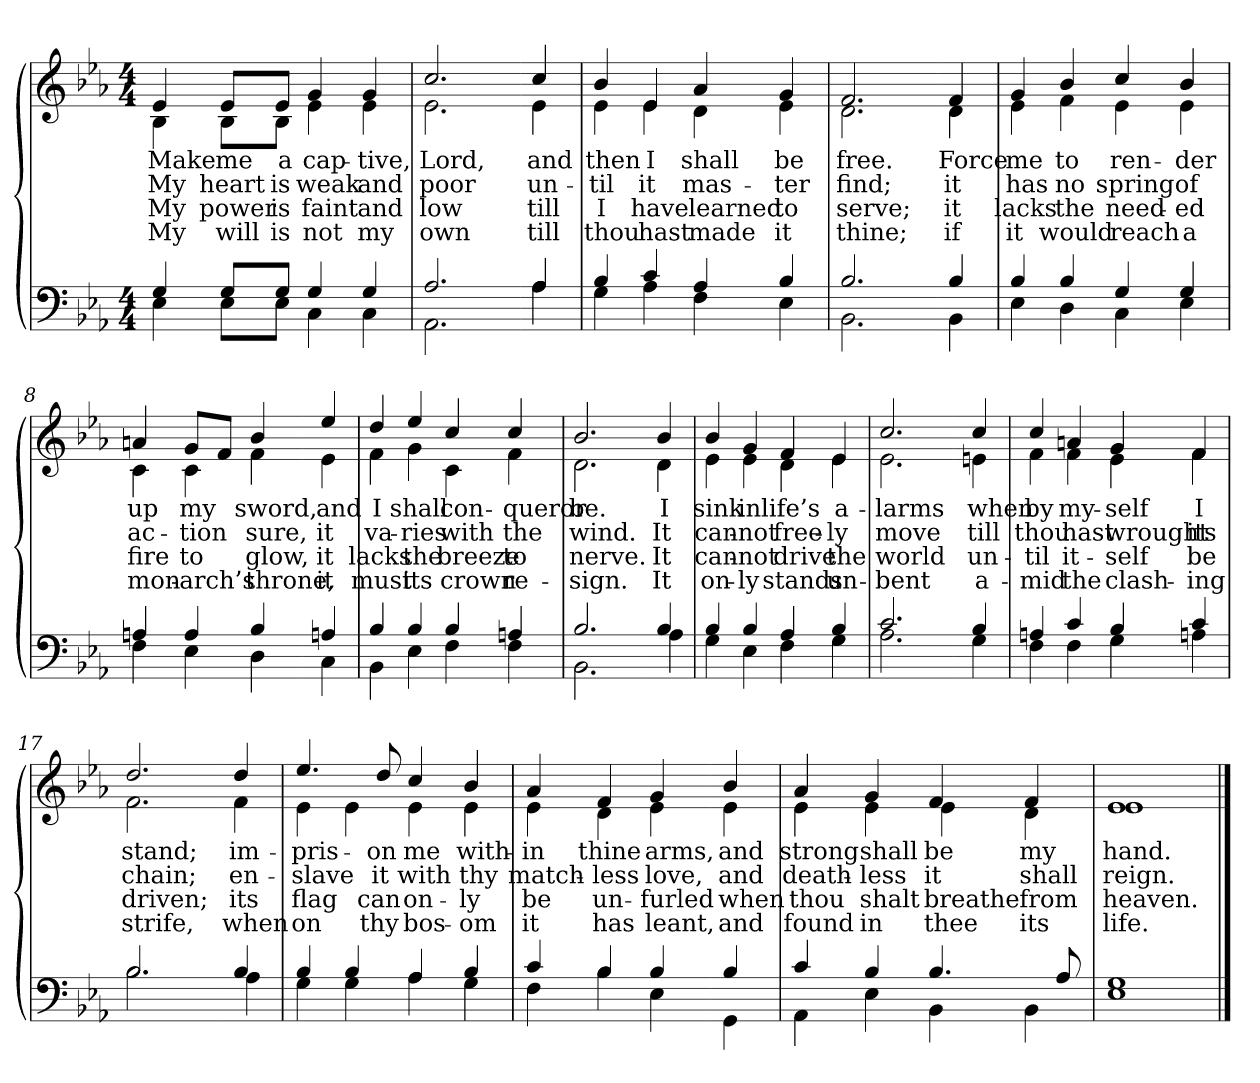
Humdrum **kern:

**kern	**kern	**text	**text	**text	**text
*part2	*part1	*part1	*part1	*part1	*part1
*staff2	*staff1	*staff1	*staff1	*staff1	*staff1
*clefF4	*clefG2	*	*	*	*
*k[b-e-a-]	*k[b-e-a-]	*	*	*	*
*M4/4	*M4/4	*	*	*	*
=1	=1	=1	=1	=1	=1
*^	*	*	*	*	*
!	!	!LO:TX:b:i:t=Verse	!	!	!	!
!	!	!	!LO:LY:b	!LO:LY:b	!LO:LY:b	!LO:LY:b
*	*	*^	*	*	*	*
4G/	4E-\	4e-/	4B-\	Make	My	My	My
!	!	!	!	!LO:LY:b	!LO:LY:b	!LO:LY:b	!LO:LY:b
8G/L	8E-\L	8e-/L	8B-\L	me	heart	power	will
!	!	!	!	!LO:LY:b	!LO:LY:b	!LO:LY:b	!LO:LY:b
8G/J	8E-\J	8e-/J	8B-\J	a	is	is	is
!	!	!	!	!LO:LY:b	!LO:LY:b	!LO:LY:b	!LO:LY:b
4G/	4C\	4g/	4e-\	cap-	weak	faint	not
!	!	!	!	!LO:LY:b	!LO:LY:b	!LO:LY:b	!LO:LY:b
4G/	4C\	4g/	4e-\	-tive,	and	and	my
=2	=2	=2	=2	=2	=2	=2	=2
!	!	!	!	!LO:LY:b	!LO:LY:b	!LO:LY:b	!LO:LY:b
2.A-/	2.AA-\	2.cc/	2.e-\	Lord,	poor	low	own
!!LO:LB:g=z	!!
=3-	=3-	=3-	=3-	=3-	=3-	=3-	=3-
!	!	!	!	!LO:LY:b	!LO:LY:b	!LO:LY:b	!LO:LY:b
4A-/	4A-\	4cc/	4e-\	and	un-	till	till
=4	=4	=4	=4	=4	=4	=4	=4
!	!	!	!	!LO:LY:b	!LO:LY:b	!LO:LY:b	!LO:LY:b
4B-/	4G\	4b-/	4e-\	then	-til	I	thou
!	!	!	!	!LO:LY:b	!LO:LY:b	!LO:LY:b	!LO:LY:b
4c/	4A-\	4e-/	4e-\	I	it	have	hast
!	!	!	!	!LO:LY:b	!LO:LY:b	!LO:LY:b	!LO:LY:b
4A-/	4F\	4a-/	4d\	shall	mas-	learned	made
!	!	!	!	!LO:LY:b	!LO:LY:b	!LO:LY:b	!LO:LY:b
4B-/	4E-\	4g/	4e-\	be	-ter	to	it
=5	=5	=5	=5	=5	=5	=5	=5
!	!	!	!	!LO:LY:b	!LO:LY:b	!LO:LY:b	!LO:LY:b
2.B-/	2.BB-\	2.f/	2.d\	free.	find;	serve;	thine;
!!LO:LB:g=z	!!
=6-	=6-	=6-	=6-	=6-	=6-	=6-	=6-
!	!	!	!	!LO:LY:b	!LO:LY:b	!LO:LY:b	!LO:LY:b
4B-/	4BB-\	4f/	4d\	Force	it	it	if
=7	=7	=7	=7	=7	=7	=7	=7
!	!	!	!	!LO:LY:b	!LO:LY:b	!LO:LY:b	!LO:LY:b
4B-/	4E-\	4g/	4e-\	me	has	lacks	it
!	!	!	!	!LO:LY:b	!LO:LY:b	!LO:LY:b	!LO:LY:b
4B-/	4D\	4b-/	4f\	to	no	the	would
!	!	!	!	!LO:LY:b	!LO:LY:b	!LO:LY:b	!LO:LY:b
4G/	4C\	4cc/	4e-\	ren-	spring	need-	reach
!	!	!	!	!LO:LY:b	!LO:LY:b	!LO:LY:b	!LO:LY:b
4G/	4E-\	4b-/	4e-\	-der	of	-ed	a
=8	=8	=8	=8	=8	=8	=8	=8
!	!	!	!	!LO:LY:b	!LO:LY:b	!LO:LY:b	!LO:LY:b
4An/	4F\	4an/	4c\	up	ac-	fire	mon-
!	!	!	!	!LO:LY:b	!LO:LY:b	!LO:LY:b	!LO:LY:b
4A/	4E-\	8g/L	4c\	my	-tion	to	-arch’s
.	.	8f/J	.	.	.	.	.
!	!	!	!	!LO:LY:b	!LO:LY:b	!LO:LY:b	!LO:LY:b
4B-/	4D\	4b-/	4f\	sword,	sure,	glow,	throne,
!!LO:LB:g=z	!!
=9-	=9-	=9-	=9-	=9-	=9-	=9-	=9-
!	!	!	!	!LO:LY:b	!LO:LY:b	!LO:LY:b	!LO:LY:b
4An/	4C\	4ee-/	4e-\	and	it	it	it
=10	=10	=10	=10	=10	=10	=10	=10
!	!	!	!	!LO:LY:b	!LO:LY:b	!LO:LY:b	!LO:LY:b
4B-/	4BB-\	4dd/	4f\	I	va-	lacks	must
!	!	!	!	!LO:LY:b	!LO:LY:b	!LO:LY:b	!LO:LY:b
4B-/	4E-\	4ee-/	4g\	shall	-ries	the	its
!	!	!	!	!LO:LY:b	!LO:LY:b	!LO:LY:b	!LO:LY:b
4B-/	4F\	4cc/	4c\	con-	with	breeze	crown
!	!	!	!	!LO:LY:b	!LO:LY:b	!LO:LY:b	!LO:LY:b
4Ani/	4F\	4cc/	4f\	-queror	the	to	re-
=11	=11	=11	=11	=11	=11	=11	=11
!	!	!	!	!LO:LY:b	!LO:LY:b	!LO:LY:b	!LO:LY:b
2.B-/	2.BB-\	2.b-/	2.d\	be.	wind.	nerve.	-sign.
!!LO:LB:g=z	!!
=12-	=12-	=12-	=12-	=12-	=12-	=12-	=12-
!	!	!	!	!LO:LY:b	!LO:LY:b	!LO:LY:b	!LO:LY:b
4B-/	4A-\	4b-/	4d\	I	It	It	It
=13	=13	=13	=13	=13	=13	=13	=13
!	!	!	!	!LO:LY:b	!LO:LY:b	!LO:LY:b	!LO:LY:b
4B-/	4G\	4b-/	4e-\	sink	can-	can-	on-
!	!	!	!	!LO:LY:b	!LO:LY:b	!LO:LY:b	!LO:LY:b
4B-/	4E-\	4g/	4e-\	in	-not	-not	-ly
!	!	!	!	!LO:LY:b	!LO:LY:b	!LO:LY:b	!LO:LY:b
4A-/	4F\	4f/	4d\	life’s	free-	drive	stands
!	!	!	!	!LO:LY:b	!LO:LY:b	!LO:LY:b	!LO:LY:b
4B-/	4G\	4e-/	4e-\	a-	-ly	the	un-
=14	=14	=14	=14	=14	=14	=14	=14
!	!	!	!	!LO:LY:b	!LO:LY:b	!LO:LY:b	!LO:LY:b
2.c/	2.A-\	2.cc/	2.e-\	-larms	move	world	-bent
!!LO:LB:g=z	!!
=15-	=15-	=15-	=15-	=15-	=15-	=15-	=15-
!	!	!	!	!LO:LY:b	!LO:LY:b	!LO:LY:b	!LO:LY:b
4B-/	4G\	4cc/	4en\	when	till	un-	a-
=16	=16	=16	=16	=16	=16	=16	=16
!	!	!	!	!LO:LY:b	!LO:LY:b	!LO:LY:b	!LO:LY:b
4Ani/	4F\	4cc/	4f\	by	thou	-til	-mid
!	!	!	!	!LO:LY:b	!LO:LY:b	!LO:LY:b	!LO:LY:b
4c/	4F\	4an/	4f\	my-	hast	it-	the
!	!	!	!	!LO:LY:b	!LO:LY:b	!LO:LY:b	!LO:LY:b
4B-/	4G\	4g/	4e-i\	-self	wrought	-self	clash-
!	!	!	!	!LO:LY:b	!LO:LY:b	!LO:LY:b	!LO:LY:b
4c/	4Ani\	4f/	4f\	I	its	be	-ing
=17	=17	=17	=17	=17	=17	=17	=17
!	!	!	!	!LO:LY:b	!LO:LY:b	!LO:LY:b	!LO:LY:b
2.B-/	2.B-\	2.dd/	2.f\	stand;	chain;	driven;	strife,
!!LO:LB:g=z	!!
=18-	=18-	=18-	=18-	=18-	=18-	=18-	=18-
!	!	!	!	!LO:LY:b	!LO:LY:b	!LO:LY:b	!LO:LY:b
4B-/	4A-\	4dd/	4f\	im-	en-	its	when
=19	=19	=19	=19	=19	=19	=19	=19
!	!	!	!	!LO:LY:b	!LO:LY:b	!LO:LY:b	!LO:LY:b
4B-/	4G\	4.ee-/	4e-\	-pris-	-slave	flag	on
4B-/	4G\	.	4e-\	.	.	.	.
!	!	!	!	!LO:LY:b	!LO:LY:b	!LO:LY:b	!LO:LY:b
.	.	8dd/	.	-on	it	can	thy
!	!	!	!	!LO:LY:b	!LO:LY:b	!LO:LY:b	!LO:LY:b
4A-/	4A-\	4cc/	4e-\	me	with	on-	bos-
!	!	!	!	!LO:LY:b	!LO:LY:b	!LO:LY:b	!LO:LY:b
4B-/	4G\	4b-/	4e-\	with-	thy	-ly	-om
=20	=20	=20	=20	=20	=20	=20	=20
!	!	!	!	!LO:LY:b	!LO:LY:b	!LO:LY:b	!LO:LY:b
4c/	4F\	4a-/	4e-\	-in	match-	be	it
!	!	!	!	!LO:LY:b	!LO:LY:b	!LO:LY:b	!LO:LY:b
4B-/	4B-\	4f/	4d\	thine	-less	un-	has
!	!	!	!	!LO:LY:b	!LO:LY:b	!LO:LY:b	!LO:LY:b
4B-/	4E-\	4g/	4e-\	arms,	love,	-furled	leant,
!!LO:LB:g=z	!!
=21-	=21-	=21-	=21-	=21-	=21-	=21-	=21-
!	!	!	!	!LO:LY:b	!LO:LY:b	!LO:LY:b	!LO:LY:b
4B-/	4GG\	4b-/	4e-\	and	and	when	and
=22	=22	=22	=22	=22	=22	=22	=22
!	!	!	!	!LO:LY:b	!LO:LY:b	!LO:LY:b	!LO:LY:b
4c/	4AA-\	4a-/	4e-\	strong	death-	thou	found
!	!	!	!	!LO:LY:b	!LO:LY:b	!LO:LY:b	!LO:LY:b
4B-/	4E-\	4g/	4e-\	shall	-less	shalt	in
!	!	!	!	!LO:LY:b	!LO:LY:b	!LO:LY:b	!LO:LY:b
4.B-/	4BB-\	4f/	4e-\	be	it	breathe	thee
!	!	!	!	!LO:LY:b	!LO:LY:b	!LO:LY:b	!LO:LY:b
.	4BB-\	4f/	4d\	my	shall	from	its
8A-/	.	.	.	.	.	.	.
=23	=23	=23	=23	=23	=23	=23	=23
!	!	!	!	!LO:LY:b	!LO:LY:b	!LO:LY:b	!LO:LY:b
1G	1E-	1e-	1e-	hand.	reign.	heaven.	life.
*v	*v	*	*	*	*	*	*
*	*v	*v	*	*	*	*
==	==	==	==	==	==
*-	*-	*-	*-	*-	*-
